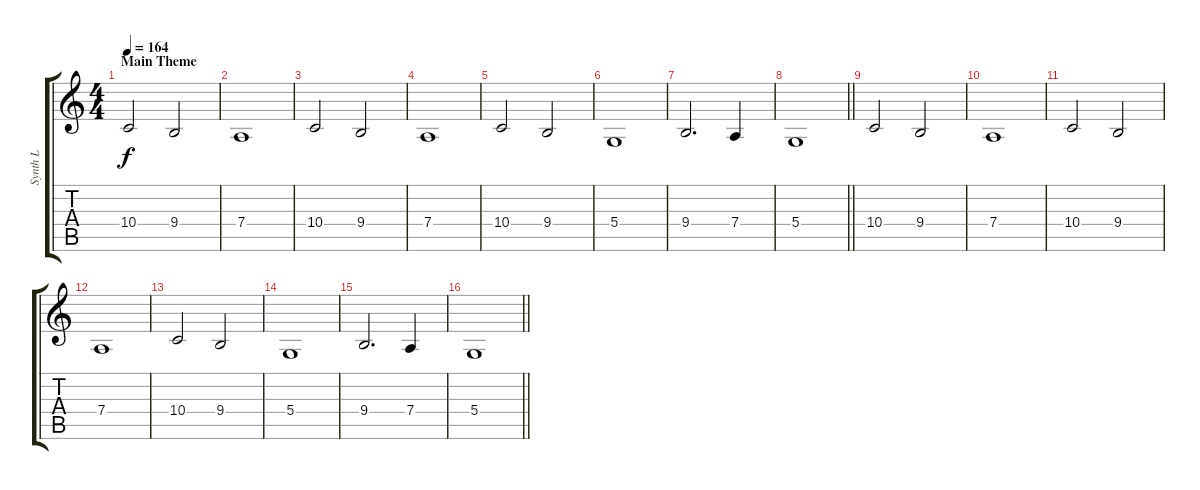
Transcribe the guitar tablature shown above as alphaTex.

\track ("Synth L" "Synth L") {instrument lead2sawtooth}
\staff {score tabs}
\tuning (E4 B3 G3 D3 A2 E2) {hide}
\ts (4 4)
\section ("" "Main Theme")
\tempo 164
\clef g2
\ks c
10.4.2{dy f instrument frenchhorn} 9.4.2 |
7.4.1 |
10.4.2 9.4.2 |
7.4.1 |
10.4.2 9.4.2 |
5.4.1 |
9.4.2{d} 7.4.4 |
\barLineRight lightlight
5.4.1 |
10.4.2 9.4.2 |
7.4.1 |
10.4.2 9.4.2 |
7.4.1 |
10.4.2 9.4.2 |
5.4.1 |
9.4.2{d} 7.4.4 |
\barLineRight lightlight
5.4.1
